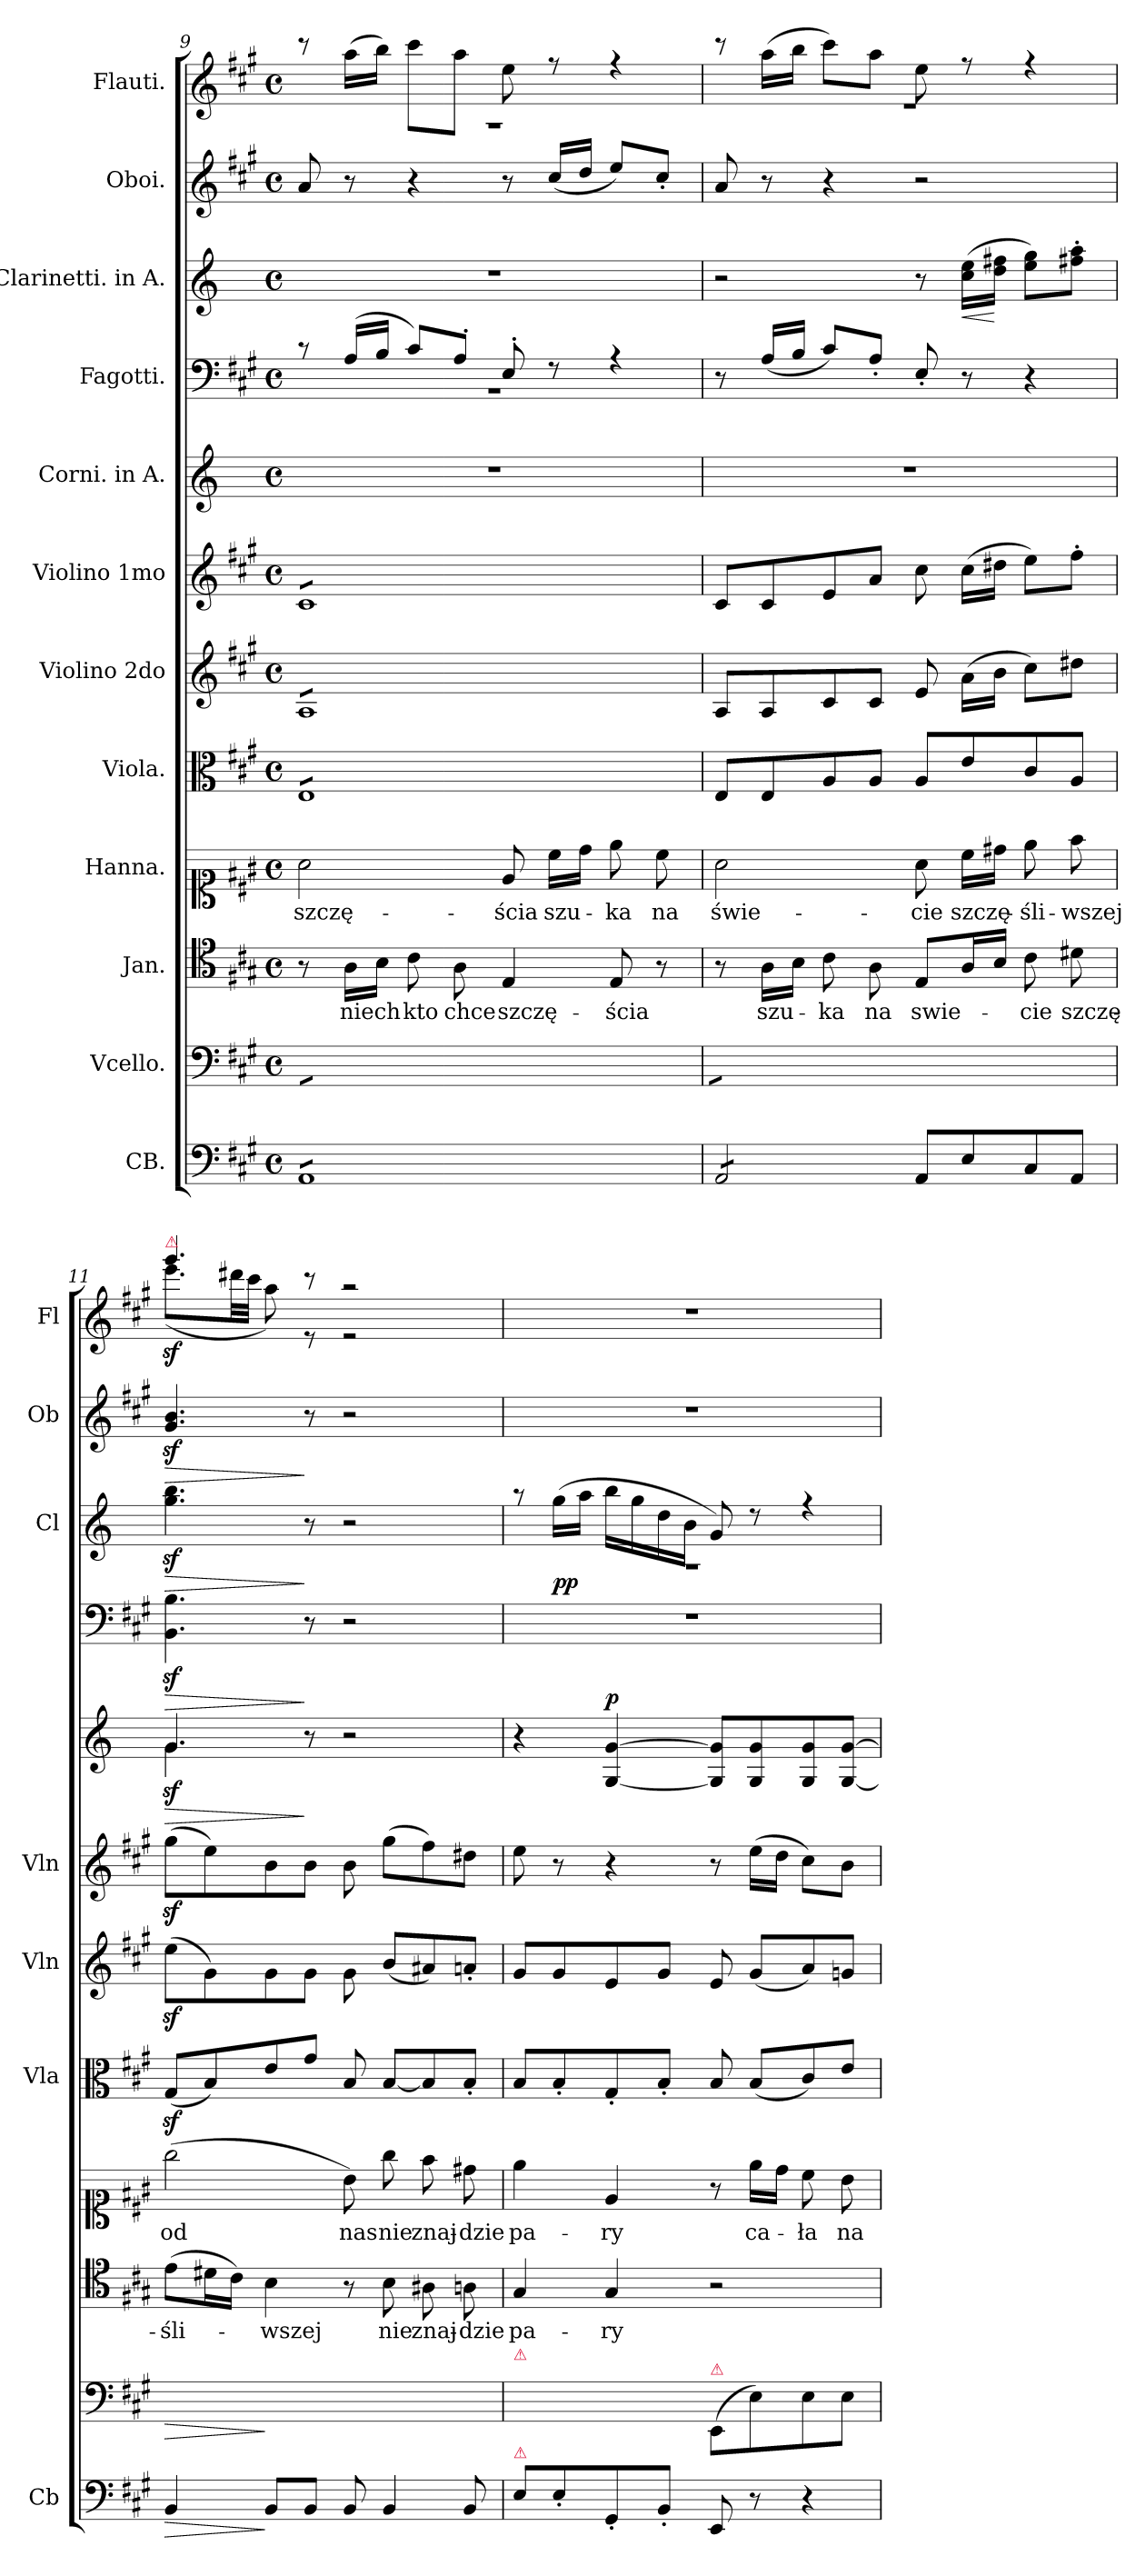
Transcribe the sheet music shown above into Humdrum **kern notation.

**kern	**dynam	**kern	**dynam	**kern	**text	**kern	**text	**kern	**kern	**kern	**kern	**dynam	**kern	**dynam	**kern	**dynam	**kern	**dynam	**kern
*part12	*part12	*part11	*part11	*part10	*part10	*part9	*part9	*part8	*part7	*part6	*part5	*part5	*part4	*part4	*part3	*part3	*part2	*part2	*part1
*staff12	*staff12	*staff11	*staff11	*staff10	*staff10	*staff9	*staff9	*staff8	*staff7	*staff6	*staff5	*staff5	*staff4	*staff4	*staff3	*staff3	*staff2	*staff2	*staff1
*I"CB.	*	*I"Vcello.	*	*I"Jan.	*	*I"Hanna.	*	*I"Viola.	*I"Violino 2do	*I"Violino 1mo	*I"Corni. in A.	*	*I"Fagotti.	*	*I"Clarinetti. in A.	*	*I"Oboi.	*	*I"Flauti.
*I'Cb	*	*	*	*	*	*	*	*I'Vla	*I'Vln	*I'Vln	*	*	*	*	*I'Cl	*	*I'Ob	*	*I'Fl
*clefF4	*	*clefF4	*	*clefC4	*	*clefC1	*	*clefC3	*clefG2	*clefG2	*clefG2	*	*clefF4	*	*clefG2	*	*clefG2	*	*clefG2
*ITrd8c12	*	*	*	*	*	*	*	*	*	*	*ITrd2c3	*	*	*	*ITrd2c3	*	*	*	*
*k[f#c#g#]	*	*k[f#c#g#]	*	*k[f#c#g#]	*	*k[f#c#g#]	*	*k[f#c#g#]	*k[f#c#g#]	*k[f#c#g#]	*k[f#c#g#]	*	*k[f#c#g#]	*	*k[f#c#g#]	*	*k[f#c#g#]	*	*k[f#c#g#]
*M4/4	*	*M4/4	*	*M4/4	*	*M4/4	*	*M4/4	*M4/4	*M4/4	*M4/4	*	*M4/4	*	*M4/4	*	*M4/4	*	*M4/4
*met(c)	*	*met(c)	*	*met(c)	*	*met(c)	*	*met(c)	*met(c)	*met(c)	*met(c)	*	*met(c)	*	*met(c)	*	*met(c)	*	*met(c)
=9	=9	=9	=9	=9	=9	=9	=9	=9	=9	=9	=9	=9	=9	=9	=9	=9	=9	=9	=9
*	*	*	*	*	*	*	*	*	*	*	*	*	*^	*	*	*	*	*	*^
*tremolo	*	*	*	*	*	*	*	*	*	*	*	*	*	*	*	*	*	*	*	*	*
*	*	*tremolo	*	*	*	*	*	*	*	*	*	*	*	*	*	*	*	*	*	*	*
*	*	*	*	*	*	*	*	*tremolo	*	*	*	*	*	*	*	*	*	*	*	*	*
*	*	*	*	*	*	*	*	*	*tremolo	*	*	*	*	*	*	*	*	*	*	*	*
*	*	*	*	*	*	*	*	*	*	*tremolo	*	*	*	*	*	*	*	*	*	*	*
8AAA/L	.	8AA/yyL	.	8r	.	2a\	szczę-	8E/L	8A/L	8c#/L	1r	.	8r	1r	.	1r	.	8a/	.	8r	1rA
8AAA/	.	8AA/yy	.	16A\LL	niech	.	.	8E/	8A/	8c#/	.	.	(<16A/LL	.	.	.	.	8r	.	(16aa\LL	.
.	.	.	.	16B\JJ	.	.	.	.	.	.	.	.	16B/JJ	.	.	.	.	.	.	16bb\JJ)	.
8AAA/	.	8AA/yy	.	8c#\	kto	.	.	8E/	8A/	8c#/	.	.	8c#/L)	.	.	.	.	4r	.	8ccc#\L	.
8AAA/	.	8AA/yy	.	8A\	chce	.	.	8E/	8A/	8c#/	.	.	8A'/J	.	.	.	.	.	.	8aa\J	.
8AAA/	.	8AA/yy	.	4E/	szczę-	8e/	-ścia	8E/	8A/	8c#/	.	.	8E'/	.	.	.	.	8r	.	8ee\	.
8AAA/	.	8AA/yy	.	.	.	16cc#\LL	szu-	8E/	8A/	8c#/	.	.	8r	.	.	.	.	(16cc#/LL	.	8r	.
.	.	.	.	.	.	16dd\JJ	.	.	.	.	.	.	.	.	.	.	.	16dd/JJ	.	.	.
8AAA/	.	8AA/yy	.	8E/	-ścia	8ee\	-ka	8E/	8A/	8c#/	.	.	4r	.	.	.	.	8ee/L)	.	4r	.
8AAA/J	.	8AA/yyJ	.	8r	.	8cc#\	na	8E/J	8A/J	8c#/J	.	.	.	.	.	.	.	8cc#'/J	.	.	.
*	*	*	*	*	*	*	*	*	*	*Xtremolo	*	*	*	*	*	*	*	*	*	*	*
*	*	*	*	*	*	*	*	*	*Xtremolo	*	*	*	*	*	*	*	*	*	*	*	*
*	*	*	*	*	*	*	*	*Xtremolo	*	*	*	*	*	*	*	*	*	*	*	*	*
*	*	*	*	*	*	*	*	*	*	*	*	*	*v	*v	*	*	*	*	*	*	*
=10	=10	=10	=10	=10	=10	=10	=10	=10	=10	=10	=10	=10	=10	=10	=10	=10	=10	=10	=10	=10
8AAA/L	.	8AA/yyL	.	8r	.	2a\	świe-	8E/L	8A/L	8c#/L	1r	.	8r	.	2r	.	8a/	.	8r	1re
8AAA/	.	8AA/yy	.	16A\LL	szu-	.	.	8E/	8A/	8c#/	.	.	(16A/LL	.	.	.	8r	.	(16aa\LL	.
.	.	.	.	16B\JJ	.	.	.	.	.	.	.	.	16B/JJ	.	.	.	.	.	16bb\JJ	.
8AAA/	.	8AA/yy	.	8c#\	-ka	.	.	8A/	8c#/	8e/	.	.	8c#/L)	.	.	.	4r	.	8ccc#\L)	.
8AAA/J	.	8AA/yyJ	.	8A\	na	.	.	8A/J	8c#/J	8a/J	.	.	8A'/J	.	.	.	.	.	8aa\J	.
*	*	*Xtremolo	*	*	*	*	*	*	*	*	*	*	*	*	*	*	*	*	*	*
*Xtremolo	*	*	*	*	*	*	*	*	*	*	*	*	*	*	*	*	*	*	*	*
8AAA/L	.	8AA/Lyy	.	8E/L	swie-	8a\	-cie	8A/L	8e/	8cc#\	.	.	8E'/	.	8r	.	2r	.	8ee\	.
!	!	!	!	!	!	!	!	!	!	!	!	!	!	!	!	!LO:HP:b	!	!	!	!
8EE/	.	8E/yy	.	16A/L	.	16cc#\LL	szczę-	8e/	(16a\LL	(16cc#\LL	.	.	8r	.	(16a\ 16cc#\LL	<	.	.	8r	.
.	.	.	.	16B/JJ	.	16dd#X\JJ	.	.	16b\JJ	16dd#X\JJ	.	.	.	.	16b\ 16dd#X\JJ	[	.	.	.	.
8CC#/	.	8C#/yy	.	8c#\	-cie	8ee\	-śli-	8c#/	8cc#\L)	8ee\L)	.	.	4r	.	8cc#\ 8ee\L)	.	.	.	4r	.
8AAA/J	.	8AA/Jyy	.	8d#X\	szczę-	8ff#\	-wszej	8A/J	8dd#X\J	8ff#'\J	.	.	.	.	8dd#X'\ 8ff#'\J	.	.	.	.	.
=11	=11	=11	=11	=11	=11	=11	=11	=11	=11	=11	=11	=11	=11	=11	=11	=11	=11	=11	=11	=11
!	!	!	!	!	!	!	!	!	!	!	!	!	!	!	!	!	!	!	!LO:TX:a:color=crimson:t=⚠	!
!	!LO:HP:b	!	!LO:HP:b	!	!	!	!	!	!	!	!	!LO:HP:b	!	!LO:HP:b	!	!LO:HP:b	!	!LO:HP:b	!	!
*	*	*	*	*	*	*	*	*	*	*	*^	*	*	*	*	*	*	*	*	*
4BBB/	>	4BB/yy	>	(8e\L	-śli-	(2gg#\	od	(8G#z/L	(8eez\L	(8gg#z\L	4.e/	4.ez\	>	4.BBz\ 4.Bz\	>	4.eez\ 4.gg#z\	>	4.g#z/ 4.bz/	>	4.ggg#/	(>8.eeez\L
.	.	.	.	16d#X\L	.	.	.	8B/)	8g#\)	8ee\)	.	.	.	.	.	.	.	.	.	.	.
.	.	.	.	16c#\JJ)	.	.	.	.	.	.	.	.	.	.	.	.	.	.	.	.	32ddd#X\LL
.	.	.	.	.	.	.	.	.	.	.	.	.	.	.	.	.	.	.	.	.	32ccc#\JJJ
8BBB/L	]	8BB/Lyy	]	4B\	-wszej	.	.	8e/	8g#\	8b\	.	.	.	.	.	.	.	.	.	.	8aa\)
8BBB/J	.	8BB/Jyy	.	.	.	.	.	8g#/J	8g#\J	8b\J	8r	8ryy	]	8r	]	8r	]	8r	]	8r	8re
8BBB/	.	8BB/yy	.	8r	.	8b\)	nas	8B/	8g#\	8b\	2r	2ryy	.	2r	.	2r	.	2r	.	2r	2re
4BBB/	.	4BB/yy	.	8B\	nie	8gg#\	nie	[8B/L	(8b/L	(8gg#\L	.	.	.	.	.	.	.	.	.	.	.
.	.	.	.	8A#X\	znaj-	8ff#\	znaj-	8B/]	8a#X/)	8ff#\)	.	.	.	.	.	.	.	.	.	.	.
8BBB/	.	8BB/yy	.	8An\	-dzie	8dd#X\	-dzie	8B'/J	8an'/J	8dd#X\J	.	.	.	.	.	.	.	.	.	.	.
*	*	*	*	*	*	*	*	*	*	*	*v	*v	*	*	*	*	*	*	*	*v	*v
=12	=12	=12	=12	=12	=12	=12	=12	=12	=12	=12	=12	=12	=12	=12	=12	=12	=12	=12	=12
*	*	*	*	*	*	*	*	*	*	*	*	*	*	*	*^	*	*	*	*
!	!	!LO:TX:a:color=crimson:t=⚠	!	!	!	!	!	!	!	!	!	!	!	!	!	!	!	!	!	!
!LO:TX:a:color=crimson:t=⚠	!	!	!	!	!	!	!	!	!	!	!	!	!	!	!	!	!	!	!	!
8EE\L	.	8E\Lyy	.	4G#/	pa-	4ee\	pa-	8B/L	8g#/L	8ee\	4r	.	1r	.	8r	1rA	.	1r	.	1r
8EE'\	.	8E'\yy	.	.	.	.	.	8B'/	8g#/	8r	.	.	.	.	(16ee\LL	.	pp	.	.	.
.	.	.	.	.	.	.	.	.	.	.	.	.	.	.	16ff#\JJ	.	.	.	.	.
!	!	!	!	!	!	!	!	!	!	!	!	!LO:DY:a	!	!	!	!	!	!	!	!
8GGG#'/	.	8GG#'/yy	.	4G#/	-ry	4e/	-ry	8G#'/	8e/	4r	[4E/ [4e/	p	.	.	16gg#\LL	.	.	.	.	.
.	.	.	.	.	.	.	.	.	.	.	.	.	.	.	16ee\	.	.	.	.	.
8BBB'/J	.	8BB'/Jyy	.	.	.	.	.	8B'/J	8g#/J	.	.	.	.	.	16b\	.	.	.	.	.
.	.	.	.	.	.	.	.	.	.	.	.	.	.	.	16g#\JJ	.	.	.	.	.
!	!	!LO:TX:a:color=crimson:t=⚠	!	!	!	!	!	!	!	!	!	!	!	!	!	!	!	!	!	!
8EEE/	.	(8EE/L	.	2r	.	8r	.	8B/	8e/	8r	8E]/ 8e]/L	.	.	.	8e/)	.	.	.	.	.
8r	.	8E\)	.	.	.	16ee\LL	ca-	(8B/L	(8g#/L	(16ee\LL	8E/ 8e/	.	.	.	8r	.	.	.	.	.
.	.	.	.	.	.	16dd\JJ	.	.	.	16dd\JJ	.	.	.	.	.	.	.	.	.	.
4r	.	8E\	.	.	.	8cc#\	-ła	8c#/)	8a/)	8cc#\L)	8E/ 8e/	.	.	.	4r	.	.	.	.	.
.	.	8E\J	.	.	.	8b\	na	8e/J	8gn/J	8b\J	[8E/ [8e/J	.	.	.	.	.	.	.	.	.
*	*	*	*	*	*	*	*	*	*	*	*	*	*	*	*v	*v	*	*	*	*
=	=	=	=	=	=	=	=	=	=	=	=	=	=	=	=	=	=	=	=
*-	*-	*-	*-	*-	*-	*-	*-	*-	*-	*-	*-	*-	*-	*-	*-	*-	*-	*-	*-
